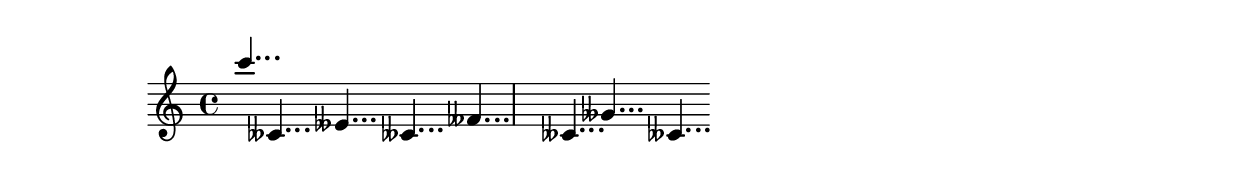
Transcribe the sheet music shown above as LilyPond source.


\header {

  texidoc = "accidentals may be folded under preceding notes."
  }
\version "2.12.0"

\paper {
  ragged-right = ##t
  }

\relative c''' {
  \stemUp c4...*1/2

  ceses,,!
  eses!
  ceses!
  feses!
  ceses!
  geses'!
  ceses,!

}

